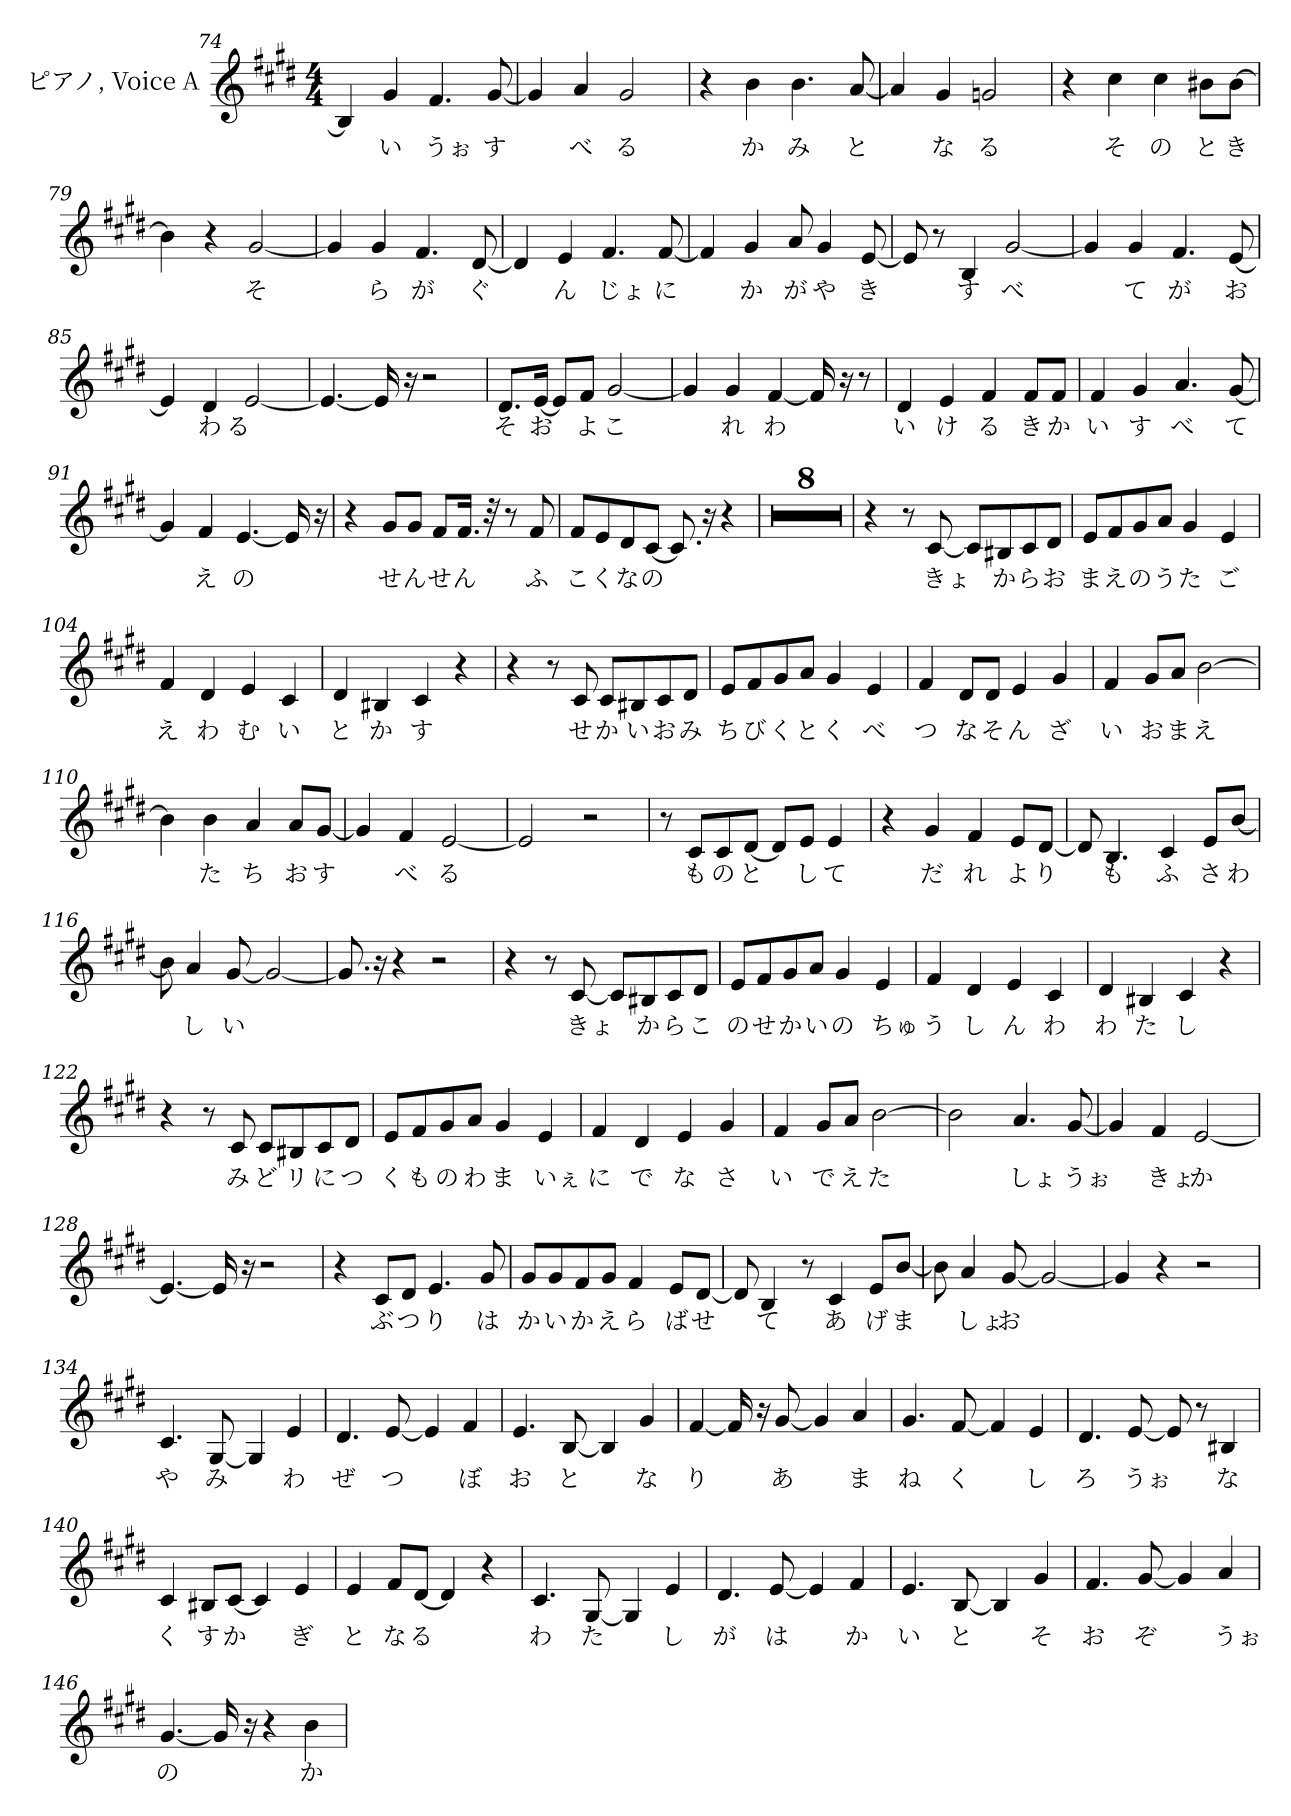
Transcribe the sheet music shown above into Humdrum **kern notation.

**kern	**text
*part1	*part1
*staff1	*staff1
*I"ピアノ, Voice A	*
*clefG2	*
*k[f#c#g#d#]	*
*M4/4	*
=74	=74
4B/]	.
!	!LO:LY:b
4g#/	い
!	!LO:LY:b
4.f#/	うぉ
!	!LO:LY:b
[8g#/	す
=75	=75
4g#/]	.
!	!LO:LY:b
4a/	べ
!	!LO:LY:b
2g#/	る
=76	=76
4r	.
!	!LO:LY:b
4b\	か
!	!LO:LY:b
4.b\	み
!	!LO:LY:b
[8a/	と
!!LO:LB:g=z
=77	=77
4a/]	.
!	!LO:LY:b
4g#/	な
!	!LO:LY:b
2gn/	る
=78	=78
4r	.
!	!LO:LY:b
4cc#\	そ
!	!LO:LY:b
4cc#\	の
!	!LO:LY:b
8b#X\L	と
!	!LO:LY:b
[8b#\J	き
=79	=79
4b#\]	.
4r	.
!	!LO:LY:b
[2g#/	そ
=80	=80
4g#/]	.
!	!LO:LY:b
4g#/	ら
!	!LO:LY:b
4.f#/	が
!	!LO:LY:b
[8d#/	ぐ
=81	=81
4d#/]	.
!	!LO:LY:b
4e/	ん
!	!LO:LY:b
4.f#/	じょ
!	!LO:LY:b
[8f#/	に
=82	=82
4f#/]	.
!	!LO:LY:b
4g#/	か
!	!LO:LY:b
8a/	が
!	!LO:LY:b
4g#/	や
!	!LO:LY:b
[8e/	き
=83	=83
8e/]	.
8r	.
!	!LO:LY:b
4B/	す
!	!LO:LY:b
[2g#/	べ
!!LO:PB:g=z
=84	=84
4g#/]	.
!	!LO:LY:b
4g#/	て
!	!LO:LY:b
4.f#/	が
!	!LO:LY:b
[8e/	お
=85	=85
4e/]	.
!	!LO:LY:b
4d#/	わ
!	!LO:LY:b
[2e/	る
=86	=86
4.e/_	.
16e/]	.
16r	.
2r	.
=87	=87
!	!LO:LY:b
8.d#/L	そ
!	!LO:LY:b
[16e/Jk	お
8e/L]	.
!	!LO:LY:b
8f#/J	よ
!	!LO:LY:b
[2g#/	こ
=88	=88
4g#/]	.
!	!LO:LY:b
4g#/	れ
!	!LO:LY:b
[4f#/	わ
16f#/]	.
16r	.
8r	.
=89	=89
!	!LO:LY:b
4d#/	い
!	!LO:LY:b
4e/	け
!	!LO:LY:b
4f#/	る
!	!LO:LY:b
8f#/L	き
!	!LO:LY:b
8f#/J	か
=90	=90
!	!LO:LY:b
4f#/	い
!	!LO:LY:b
4g#/	す
!	!LO:LY:b
4.a/	べ
!	!LO:LY:b
[8g#/	て
!!LO:LB:g=z
=91	=91
4g#/]	.
!	!LO:LY:b
4f#/	え
!	!LO:LY:b
[4.e/	の
16e/]	.
16r	.
=92	=92
4r	.
!	!LO:LY:b
8g#/L	せ
!	!LO:LY:b
8g#/J	ん
!	!LO:LY:b
8f#/L	せ
!	!LO:LY:b
16.f#/Jk	ん
32r	.
8r	.
!	!LO:LY:b
8f#/	ふ
=93	=93
!	!LO:LY:b
8f#/L	こ
!	!LO:LY:b
8e/	く
!	!LO:LY:b
8d#/	な
!	!LO:LY:b
[8c#/J	の
8.c#/]	.
16r	.
4r	.
=94	=94
1r	.
=95	=95
1r	.
=96	=96
1r	.
=97	=97
1r	.
=98	=98
1r	.
=99	=99
1r	.
!!LO:LB:g=z
=100	=100
1r	.
=101	=101
1r	.
=102	=102
4r	.
8r	.
!	!LO:LY:b
[8c#/	きょ
8c#/L]	.
!	!LO:LY:b
8B#X/	か
!	!LO:LY:b
8c#/	ら
!	!LO:LY:b
8d#/J	お
=103	=103
!	!LO:LY:b
8e/L	ま
!	!LO:LY:b
8f#/	え
!	!LO:LY:b
8g#/	の
!	!LO:LY:b
8a/J	う
!	!LO:LY:b
4g#/	た
!	!LO:LY:b
4e/	ご
=104	=104
!	!LO:LY:b
4f#/	え
!	!LO:LY:b
4d#/	わ
!	!LO:LY:b
4e/	む
!	!LO:LY:b
4c#/	い
=105	=105
!	!LO:LY:b
4d#/	と
!	!LO:LY:b
4B#X/	か
!	!LO:LY:b
4c#/	す
4r	.
!!LO:LB:g=z
=106	=106
4r	.
8r	.
!	!LO:LY:b
8c#/	せ
!	!LO:LY:b
8c#/L	か
!	!LO:LY:b
8B#X/	い
!	!LO:LY:b
8c#/	お
!	!LO:LY:b
8d#/J	み
=107	=107
!	!LO:LY:b
8e/L	ち
!	!LO:LY:b
8f#/	び
!	!LO:LY:b
8g#/	く
!	!LO:LY:b
8a/J	と
!	!LO:LY:b
4g#/	く
!	!LO:LY:b
4e/	べ
=108	=108
!	!LO:LY:b
4f#/	つ
!	!LO:LY:b
8d#/L	な
!	!LO:LY:b
8d#/J	そ
!	!LO:LY:b
4e/	ん
!	!LO:LY:b
4g#/	ざ
=109	=109
!	!LO:LY:b
4f#/	い
!	!LO:LY:b
8g#/L	お
!	!LO:LY:b
8a/J	ま
!	!LO:LY:b
[2b\	え
=110	=110
4b\]	.
!	!LO:LY:b
4b\	た
!	!LO:LY:b
4a/	ち
!	!LO:LY:b
8a/L	お
!	!LO:LY:b
[8g#/J	す
=111	=111
4g#/]	.
!	!LO:LY:b
4f#/	べ
!	!LO:LY:b
[2e/	る
=112	=112
2e/]	.
2r	.
!!LO:LB:g=z
=113	=113
8r	.
!	!LO:LY:b
8c#/L	も
!	!LO:LY:b
8c#/	の
!	!LO:LY:b
[8d#/J	と
8d#/L]	.
!	!LO:LY:b
8e/J	し
!	!LO:LY:b
4e/	て
=114	=114
4r	.
!	!LO:LY:b
4g#/	だ
!	!LO:LY:b
4f#/	れ
!	!LO:LY:b
8e/L	よ
!	!LO:LY:b
[8d#/J	り
=115	=115
8d#/]	.
!	!LO:LY:b
4.B/	も
!	!LO:LY:b
4c#/	ふ
!	!LO:LY:b
8e/L	さ
!	!LO:LY:b
[8b/J	わ
=116	=116
8b\]	.
!	!LO:LY:b
4a/	し
!	!LO:LY:b
[8g#/	い
2g#/_	.
=117	=117
8.g#/]	.
16r	.
4r	.
2r	.
=118	=118
4r	.
8r	.
!	!LO:LY:b
[8c#/	きょ
8c#/L]	.
!	!LO:LY:b
8B#X/	か
!	!LO:LY:b
8c#/	ら
!	!LO:LY:b
8d#/J	こ
!!LO:LB:g=z
=119	=119
!	!LO:LY:b
8e/L	の
!	!LO:LY:b
8f#/	せ
!	!LO:LY:b
8g#/	か
!	!LO:LY:b
8a/J	い
!	!LO:LY:b
4g#/	の
!	!LO:LY:b
4e/	ちゅ
=120	=120
!	!LO:LY:b
4f#/	う
!	!LO:LY:b
4d#/	し
!	!LO:LY:b
4e/	ん
!	!LO:LY:b
4c#/	わ
=121	=121
!	!LO:LY:b
4d#/	わ
!	!LO:LY:b
4B#X/	た
!	!LO:LY:b
4c#/	し
4r	.
=122	=122
4r	.
8r	.
!	!LO:LY:b
8c#/	み
!	!LO:LY:b
8c#/L	ど
!	!LO:LY:b
8B#X/	リ
!	!LO:LY:b
8c#/	に
!	!LO:LY:b
8d#/J	つ
=123	=123
!	!LO:LY:b
8e/L	く
!	!LO:LY:b
8f#/	も
!	!LO:LY:b
8g#/	の
!	!LO:LY:b
8a/J	わ
!	!LO:LY:b
4g#/	ま
!	!LO:LY:b
4e/	いぇ
!!LO:LB:g=z
=124	=124
!	!LO:LY:b
4f#/	に
!	!LO:LY:b
4d#/	で
!	!LO:LY:b
4e/	な
!	!LO:LY:b
4g#/	さ
=125	=125
!	!LO:LY:b
4f#/	い
!	!LO:LY:b
8g#/L	で
!	!LO:LY:b
8a/J	え
!	!LO:LY:b
[2b\	た
=126	=126
2b\]	.
!	!LO:LY:b
4.a/	しょ
!	!LO:LY:b
[8g#/	うぉ
=127	=127
4g#/]	.
!	!LO:LY:b
4f#/	きょ
!	!LO:LY:b
[2e/	か
=128	=128
4.e/_	.
16e/]	.
16r	.
2r	.
=129	=129
4r	.
!	!LO:LY:b
8c#/L	ぶ
!	!LO:LY:b
8d#/J	つ
!	!LO:LY:b
4.e/	り
!	!LO:LY:b
8g#/	は
=130	=130
!	!LO:LY:b
8g#/L	か
!	!LO:LY:b
8g#/	い
!	!LO:LY:b
8f#/	か
!	!LO:LY:b
8g#/J	え
!	!LO:LY:b
4f#/	ら
!	!LO:LY:b
8e/L	ば
!	!LO:LY:b
[8d#/J	せ
!!LO:LB:g=z
=131	=131
8d#/]	.
!	!LO:LY:b
4B/	て
8r	.
!	!LO:LY:b
4c#/	あ
!	!LO:LY:b
8e/L	げ
!	!LO:LY:b
[8b/J	ま
=132	=132
8b\]	.
!	!LO:LY:b
4a/	しょ
!	!LO:LY:b
[8g#/	お
2g#/_	.
=133	=133
4g#/]	.
4r	.
2r	.
=134	=134
!	!LO:LY:b
4.c#/	や
!	!LO:LY:b
[8G#/	み
4G#/]	.
!	!LO:LY:b
4e/	わ
=135	=135
!	!LO:LY:b
4.d#/	ぜ
!	!LO:LY:b
[8e/	つ
4e/]	.
!	!LO:LY:b
4f#/	ぼ
=136	=136
!	!LO:LY:b
4.e/	お
!	!LO:LY:b
[8B/	と
4B/]	.
!	!LO:LY:b
4g#/	な
!!LO:LB:g=z
=137	=137
!	!LO:LY:b
[4f#/	り
16f#/]	.
16r	.
!	!LO:LY:b
[8g#/	あ
4g#/]	.
!	!LO:LY:b
4a/	ま
=138	=138
!	!LO:LY:b
4.g#/	ね
!	!LO:LY:b
[8f#/	く
4f#/]	.
!	!LO:LY:b
4e/	し
=139	=139
!	!LO:LY:b
4.d#/	ろ
!	!LO:LY:b
[8e/	うぉ
8e/]	.
8r	.
!	!LO:LY:b
4B#X/	な
=140	=140
!	!LO:LY:b
4c#/	く
!	!LO:LY:b
8B#X/L	す
!	!LO:LY:b
[8c#/J	か
4c#/]	.
!	!LO:LY:b
4e/	ぎ
=141	=141
!	!LO:LY:b
4e/	と
!	!LO:LY:b
8f#/L	な
!	!LO:LY:b
[8d#/J	る
4d#/]	.
4r	.
=142	=142
!	!LO:LY:b
4.c#/	わ
!	!LO:LY:b
[8G#/	た
4G#/]	.
!	!LO:LY:b
4e/	し
!!LO:LB:g=z
=143	=143
!	!LO:LY:b
4.d#/	が
!	!LO:LY:b
[8e/	は
4e/]	.
!	!LO:LY:b
4f#/	か
=144	=144
!	!LO:LY:b
4.e/	い
!	!LO:LY:b
[8B/	と
4B/]	.
!	!LO:LY:b
4g#/	そ
=145	=145
!	!LO:LY:b
4.f#/	お
!	!LO:LY:b
[8g#/	ぞ
4g#/]	.
!	!LO:LY:b
4a/	うぉ
=146	=146
!	!LO:LY:b
[4.g#/	の
16g#/]	.
16r	.
4r	.
!	!LO:LY:b
4b\	か
=	=
*-	*-
